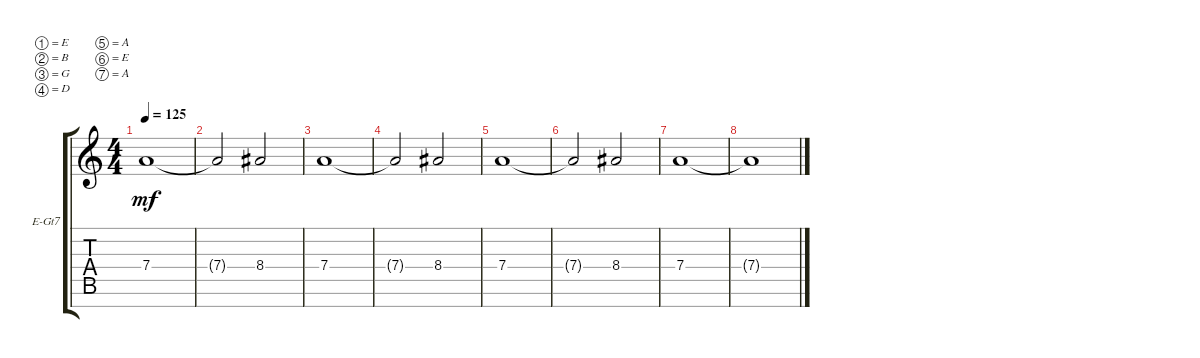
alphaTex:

\defaultSystemsLayout 4
\bracketExtendMode groupsimilarinstruments
\firstSystemTrackNameOrientation horizontal
\otherSystemsTrackNameOrientation horizontal
\track ("Lead" "E-Gt7") {instrument distortionguitar}
\staff {score tabs}
\tuning (E4 B3 G3 D3 A2 E2 A1)
\ts (4 4)
\tempo 125
\clef g2
\ks c
7.4.1{dy mf} |
7.4{t}.2 8.4.2 |
7.4.1 |
7.4{t}.2 8.4.2 |
7.4.1 |
7.4{t}.2 8.4.2 |
7.4.1 |
7.4{t}.1
